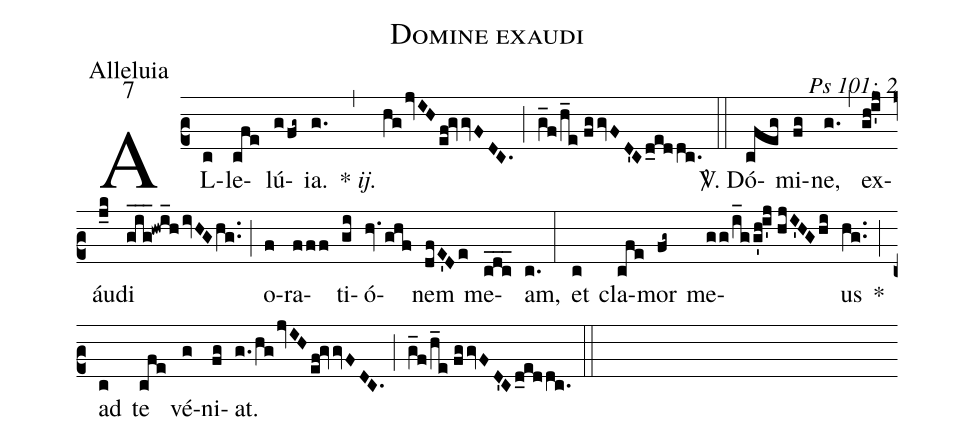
name: Domine exaudi;
office-part: Alleluia;
mode: 7;
commentary: Ps 101: 2;
%%
(c2) AL(c)le(cfe)lú(g/fg~)ia.(g.) {*} <i>ij.</i>(,) (hg/jvIH/ef!gvvFDC.) (;) (g_f/h_e//fggvFD'C/d_eddc.) (::)
<sp>V/</sp>. Dó(cfeg)mi(fg)ne,(g.) (,) ex(gh!i'j)áu(j_k)di(g_i_g_!hwi_h/ivHG/hg..) (;) o(f)ra(fff)ti(gi)ó(hv./ghf)nem(dfE'De) me(cdc___)am,(c.) (:)
et(c) cla(cfe)mor(fg~) me(gg/i_g/g'h!i'j//hjI'HG/hi)us(hg..) *(;) ad(c) te(cfe) vé(g)ni(fg)at.(g./hg/jvIH/ef!gvvFDC.) (;) (g_f/h_e//fg/gvFD'C/d_eddc.) (::)
